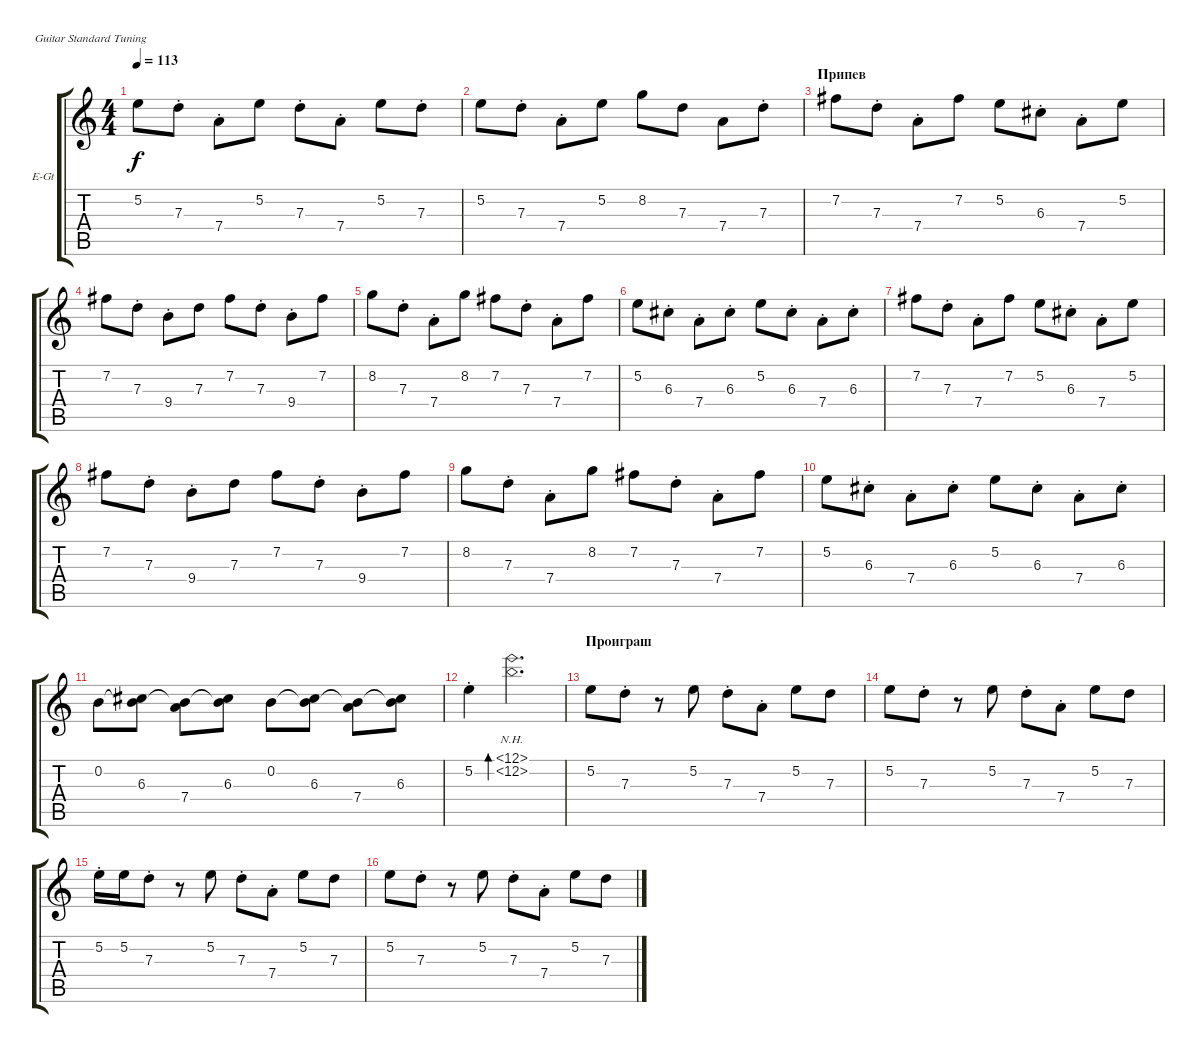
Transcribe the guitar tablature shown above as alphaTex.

\defaultSystemsLayout 4
\bracketExtendMode groupsimilarinstruments
\firstSystemTrackNameOrientation horizontal
\otherSystemsTrackNameOrientation horizontal
\track ("Г. Каспарян " "E-Gt") {instrument electricguitarclean}
\staff {score tabs}
\tuning (E4 B3 G3 D3 A2 E2)
\ts (4 4)
\tempo 113
\clef g2
\ks c
5.2.8{dy f} 7.3{st}.8 7.4{st}.8 5.2.8 7.3{st}.8 7.4{st}.8 5.2.8 7.3{st}.8 |
5.2.8 7.3{st}.8 7.4{st}.8 5.2.8 8.2.8 7.3.8 7.4.8 7.3{st}.8 |
\section ("" "Припев")
7.2.8 7.3{st}.8 7.4{st}.8 7.2.8 5.2.8 6.3{st}.8 7.4{st}.8 5.2.8 |
7.2.8 7.3{st}.8 9.4{st}.8 7.3.8 7.2.8 7.3{st}.8 9.4{st}.8 7.2.8 |
8.2.8 7.3{st}.8 7.4{st}.8 8.2.8 7.2.8 7.3{st}.8 7.4{st}.8 7.2.8 |
5.2.8 6.3{st}.8 7.4{st}.8 6.3{st}.8 5.2.8 6.3{st}.8 7.4{st}.8 6.3{st}.8 |
7.2.8 7.3{st}.8 7.4{st}.8 7.2.8 5.2.8 6.3{st}.8 7.4{st}.8 5.2.8 |
7.2.8 7.3{st}.8 9.4{st}.8 7.3.8 7.2.8 7.3{st}.8 9.4{st}.8 7.2.8 |
8.2.8 7.3{st}.8 7.4{st}.8 8.2.8 7.2.8 7.3{st}.8 7.4{st}.8 7.2.8 |
5.2.8 6.3{st}.8 7.4{st}.8 6.3{st}.8 5.2.8 6.3{st}.8 7.4{st}.8 6.3{st}.8 |
0.2.8 (6.3 0.2{t}).8 (7.4 0.2{t}).8 (6.3 0.2{t}).8 0.2.8 (6.3 0.2{t}).8 (7.4 0.2{t}).8 (6.3 0.2{t}).8 |
5.2{st}.4 (12.1{nh} 12.2{nh}).2{d bd 79} |
\section ("" "Проиграш")
5.2.8 7.3{st}.8 r.8 5.2.8 7.3{st}.8 7.4{st}.8 5.2.8 7.3.8 |
5.2.8 7.3{st}.8 r.8 5.2.8 7.3{st}.8 7.4{st}.8 5.2.8 7.3.8 |
5.2{st}.16 5.2.16 7.3{st}.8 r.8 5.2.8 7.3{st}.8 7.4{st}.8 5.2.8 7.3.8 |
5.2.8 7.3{st}.8 r.8 5.2.8 7.3{st}.8 7.4{st}.8 5.2.8 7.3.8
